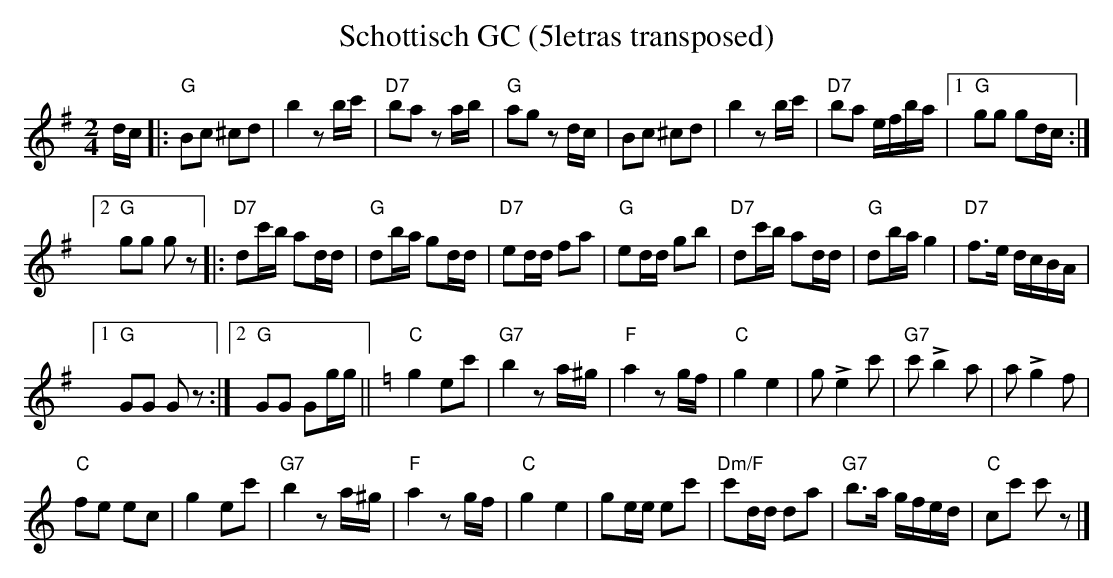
X:1
T:Schottisch GC (5letras transposed)
M:2/4
L:1/16
K:G transpose=3 %%MIDI gchordon
dc |: "G"B2c2 ^c2d2 | b4z2bc' | "D7"b2a2 z2ab | "G"a2g2 z2dc | B2c2 ^c2d2 | b4z2bc' | "D7"b2a2 efba |1 "G"g2g2 g2dc :|2
"G"g2g2 g2z2 |: "D7"d2c'b a2dd | "G"d2ba g2dd | "D7"e2dd f2a2 | "G"e2dd g2b2 | "D7"d2c'b a2dd | "G"d2ba g4 | "D7"f3e dcBA |1
"G"G2G2 G2z2 :|2 "G"G2G2 G2gg || [K:C ] "C"g4 e2c'2 | "G7"b4 z2a^g | "F"a4z2gf | "C"g4e4 | g2!>!e4c'2 | "G7"c'2!>!b4a2 | a2 !>!g4f2 |
"C"f2e2 e2c2 | g4e2c'2 | "G7"b4z2a^g | "F"a4z2gf | "C"g4e4 | g2ee e2c'2 | "Dm/F"c'2dd d2a2 | "G7"b3a gfed | "C"c2c'2 c'2z2 |]
